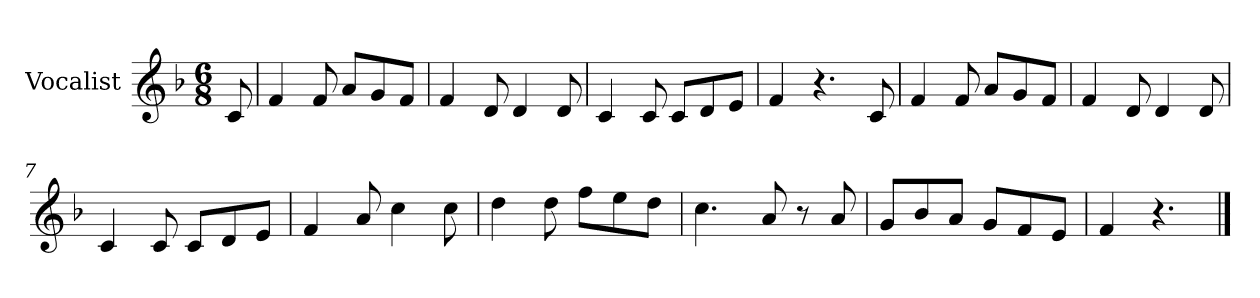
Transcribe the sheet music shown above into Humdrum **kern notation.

**kern
*part1
*staff1
*I"Vocalist
*k[b-]
*F:
*M6/8
=
8c
=1
4f
8f
8aL
8g
8fJ
=2
4f
8d
4d
8d
=3
4c
8c
8cL
8d
8eJ
=4
4f
4.r
8c
=5
4f
8f
8aL
8g
8fJ
=6
4f
8d
4d
8d
=7
4c
8c
8cL
8d
8eJ
=8
4f
8a
4cc
8cc
=9
4dd
8dd
8ffL
8ee
8ddJ
=10
4.cc
8a
8r
8a
=11
8gL
8b-
8aJ
8gL
8f
8eJ
=12
4f
4.r
==
*-
